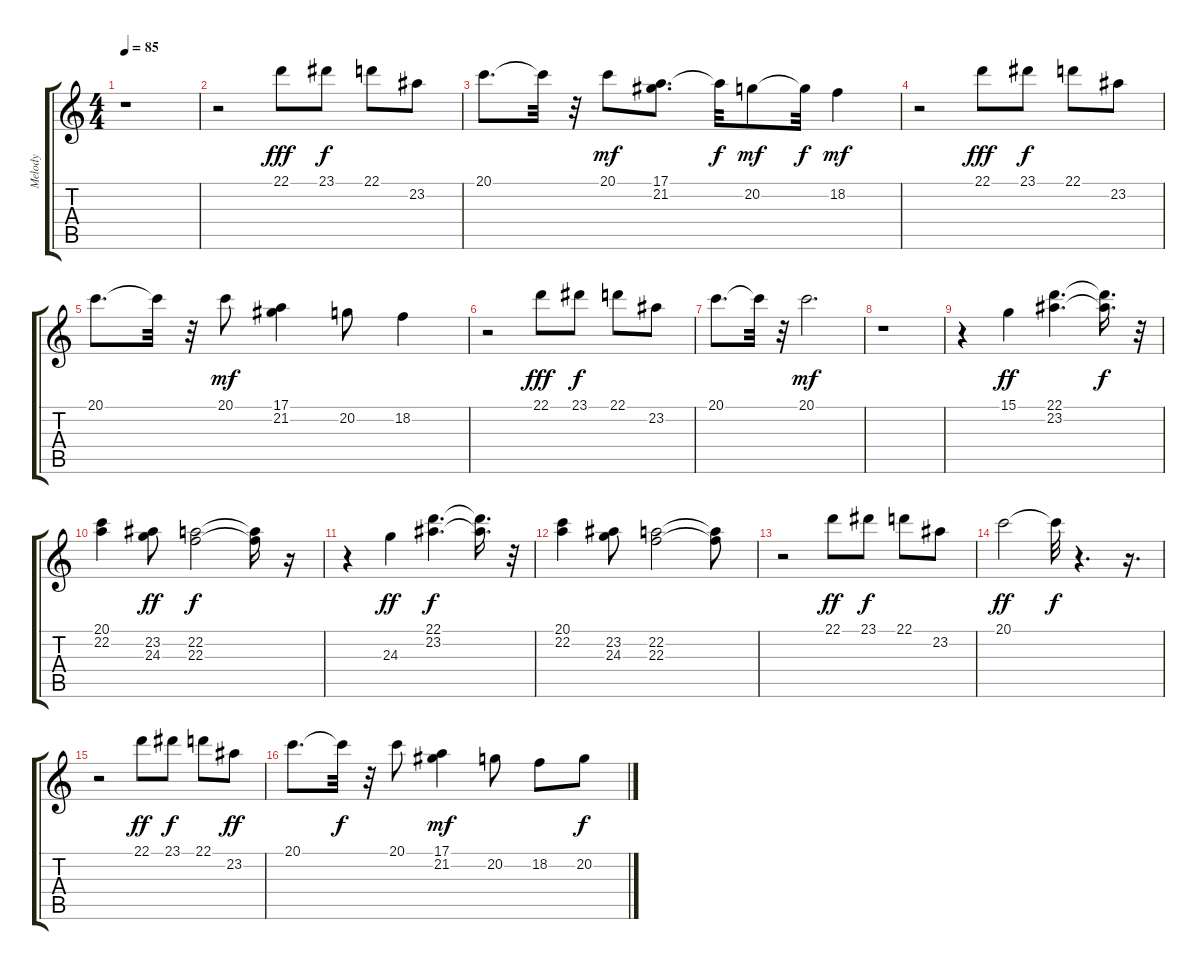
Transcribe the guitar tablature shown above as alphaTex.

\track ("Melody" "Melody") {instrument rockorgan}
\staff {score tabs}
\tuning (E4 B3 G3 D3 A2 E2) {hide}
\ts (4 4)
\tempo 85
\clef g2
\ks c
r.1{dy f} |
r.2 22.1.8{dy fff} 23.1.8{dy f} 22.1.8 23.2.8 |
20.1.8{d} 20.1{t}.32 r.32 20.1.8{dy mf} (17.1 21.2).8{d} 17.1{t}.32{dy f} 20.2.8{dy mf} 20.2{t}.32{dy f} 18.2.4{dy mf} |
r.2 22.1.8{dy fff} 23.1.8{dy f} 22.1.8 23.2.8 |
20.1.8{d} 20.1{t}.32 r.32 20.1.8{dy mf} (17.1 21.2).4 20.2.8 18.2.4 |
r.2 22.1.8{dy fff} 23.1.8{dy f} 22.1.8 23.2.8 |
20.1.8{d} 20.1{t}.32 r.32 20.1.2{d dy mf} |
r.1 |
r.4 15.1.4{dy ff} (22.1 23.2).4{d} (22.1{t} 23.2{t}).16{d dy f} r.32 |
(20.1 22.2).4 (23.2 24.3).8{dy ff} (22.2 22.3).2{dy f} (22.2{t} 22.3{t}).16 r.16 |
r.4 24.3.4{dy ff} (22.1 23.2).4{d dy f} (22.1{t} 23.2{t}).16{d} r.32 |
(20.1 22.2).4 (23.2 24.3).8 (22.2 22.3).2 (22.2{t} 22.3{t}).8 |
r.2 22.1.8{dy ff} 23.1.8{dy f} 22.1.8 23.2.8 |
20.1.2{dy ff} 20.1{t}.32{dy f} r.4{d} r.16{d} |
r.2 22.1.8{dy ff} 23.1.8{dy f} 22.1.8 23.2.8{dy ff} |
20.1.8{d} 20.1{t}.32{dy f} r.32 20.1.8 (17.1 21.2).4{dy mf} 20.2.8 18.2.8 20.2.8{dy f}
